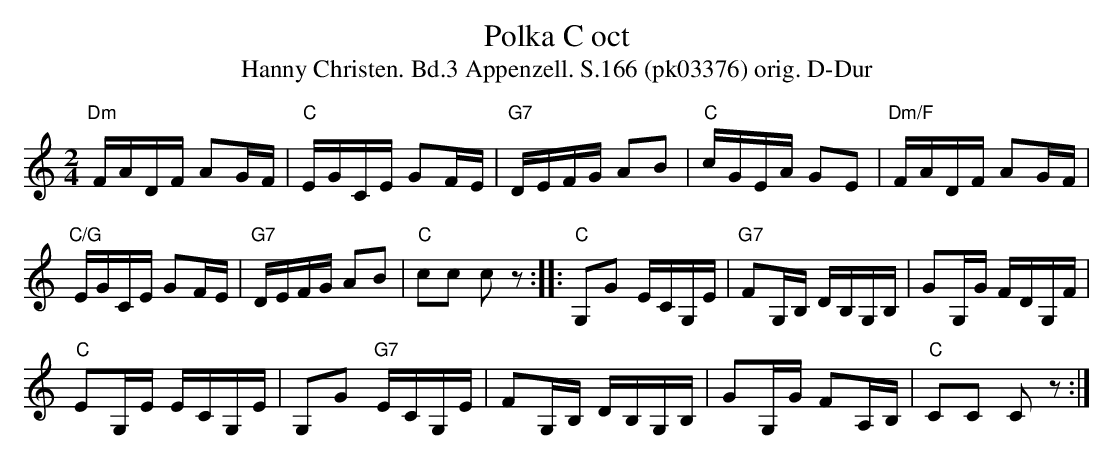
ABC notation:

X:1
T:Polka C oct
T:Hanny Christen. Bd.3 Appenzell. S.166 (pk03376) orig. D-Dur
M:2/4
L:1/16
K:Cmaj
"Dm"FADF A2GF | "C"EGCE G2FE | "G7"DEFG A2B2 | "C"cGEA G2E2 | "Dm/F"FADF A2GF |
"C/G"EGCE G2FE | "G7"DEFG A2B2 | "C"c2c2 c2 z2:: "C"G,2G2 ECG,E | "G7"F2G,B, DB,G,B, | G2G,G FDG,F |
"C"E2G,E ECG,E | G,2G2 "G7"ECG,E | F2G,B, DB,G,B, | G2G,G F2A,B, | "C"C2C2 C2 z2 :|
